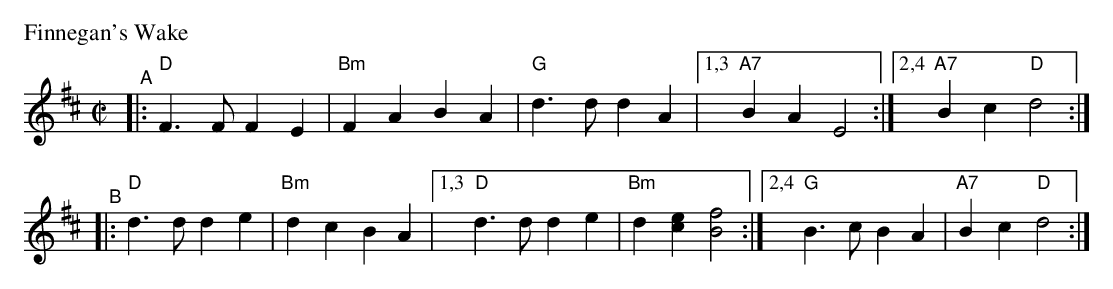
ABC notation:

X:1
P: Finnegan's Wake
M: C|
L: 1/4
K: D
"^A"|: "D"F>F FE | "Bm"FA BA | "G"d>d dA |[1,3 "A7"BA E2 :|[2,4 "A7"Bc "D"d2 :|
"^B"|: "D"d>d de | "Bm"dc BA |[1,3 "D"d>d de | "Bm"d[ec] [f2B2] :|[2,4 "G"B>c BA | "A7"Bc "D"d2 :|
